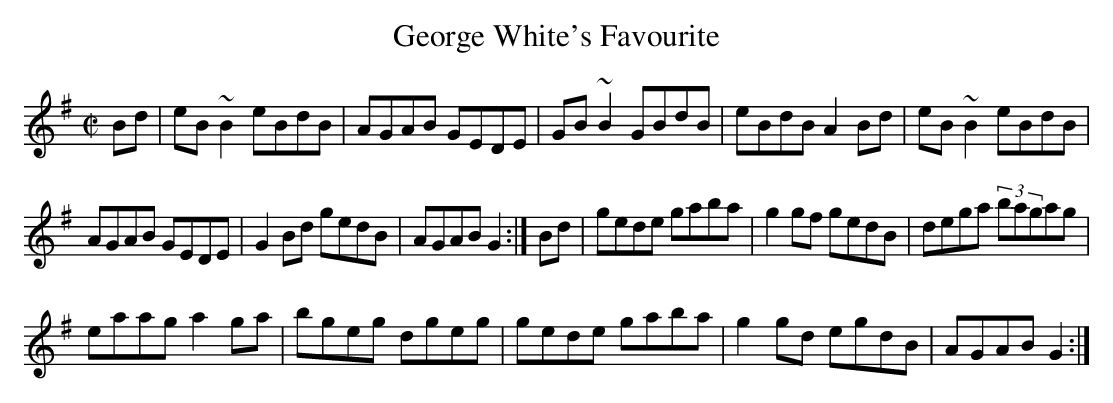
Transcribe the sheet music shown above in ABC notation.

X:1
T:George White's Favourite
M:C|
L:1/8
K:G
Bd|eB ~B2 eBdB|AGAB GEDE|GB~B2 GBdB|eBdB A2 Bd|eB ~B2 eBdB|
AGAB GEDE|G2Bd gedB|AGAB G2:|Bd|gede gaba|g2gf gedB|dega (3bagag|
eaag a2 ga|bgeg dgeg|gede gaba|g2gd egdB|AGAB G2:|
